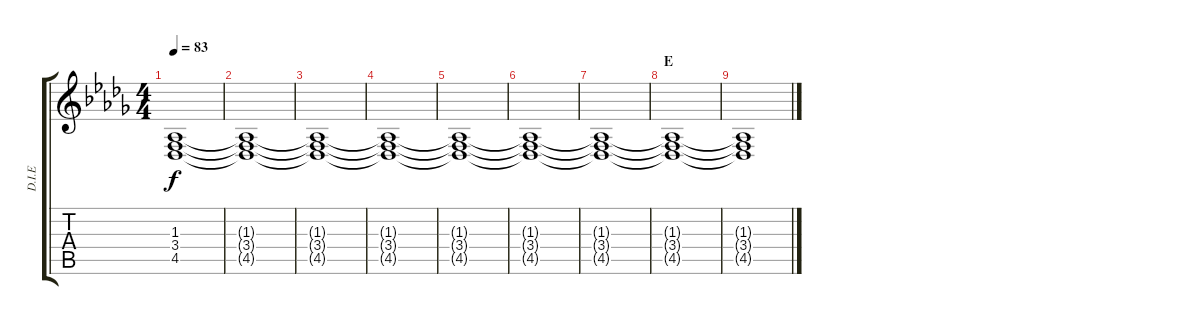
\track ("D.I.E" "D.I.E") {instrument lead2sawtooth}
\staff {score tabs}
\tuning (E4 B3 G3 D3 A2 E2) {hide}
\ts (4 4)
\tempo 83
\clef g2
\ks db
(1.3{t} 3.4{t} 4.5{t}).1{dy f} |
(1.3{t} 3.4{t} 4.5{t}).1 |
(1.3{t} 3.4{t} 4.5{t}).1 |
(1.3{t} 3.4{t} 4.5{t}).1 |
(1.3{t} 3.4{t} 4.5{t}).1 |
(1.3{t} 3.4{t} 4.5{t}).1 |
(1.3{t} 3.4{t} 4.5{t}).1 |
\section ("" "E")
(1.3{t} 3.4{t} 4.5{t}).1 |
(1.3{t} 3.4{t} 4.5{t}).1
